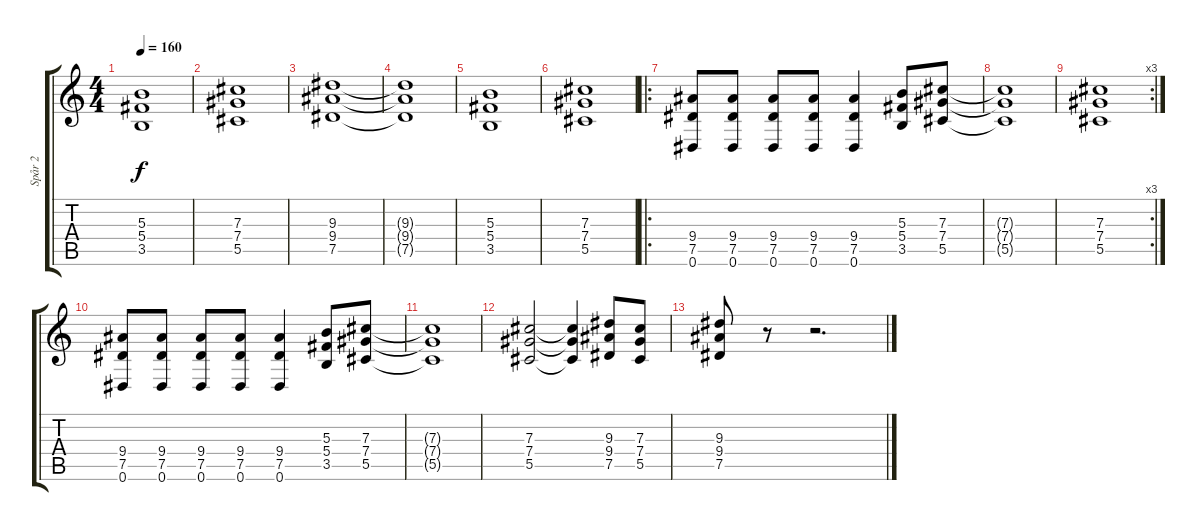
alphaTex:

\track ("Spår 2" "Spår 2") {instrument distortionguitar}
\staff {score tabs}
\tuning (Eb4 Bb3 Gb3 Db3 Ab2 Eb2) {hide}
\ts (4 4)
\tempo 160
\clef g2
\ks c
(5.3 5.4 3.5).1{dy f} |
(7.3 7.4 5.5).1 |
(9.3 9.4 7.5).1 |
(9.3{t} 9.4{t} 7.5{t}).1 |
(5.3 5.4 3.5).1 |
(7.3 7.4 5.5).1 |
\ro
(9.4 7.5 0.6).8 (9.4 7.5 0.6).8 (9.4 7.5 0.6).8 (9.4 7.5 0.6).8 (9.4 7.5 0.6).4 (5.3 5.4 3.5).8 (7.3 7.4 5.5).8 |
(7.3{t} 7.4{t} 5.5{t}).1 |
\rc 3
(7.3 7.4 5.5).1 |
(9.4 7.5 0.6).8 (9.4 7.5 0.6).8 (9.4 7.5 0.6).8 (9.4 7.5 0.6).8 (9.4 7.5 0.6).4 (5.3 5.4 3.5).8 (7.3 7.4 5.5).8 |
(7.3{t} 7.4{t} 5.5{t}).1 |
(7.3 7.4 5.5).2 (7.3{t} 7.4{t} 5.5{t}).4 (9.3 9.4 7.5).8 (7.3 7.4 5.5).8 |
(9.3 9.4 7.5).8 r.8 r.2{d}
